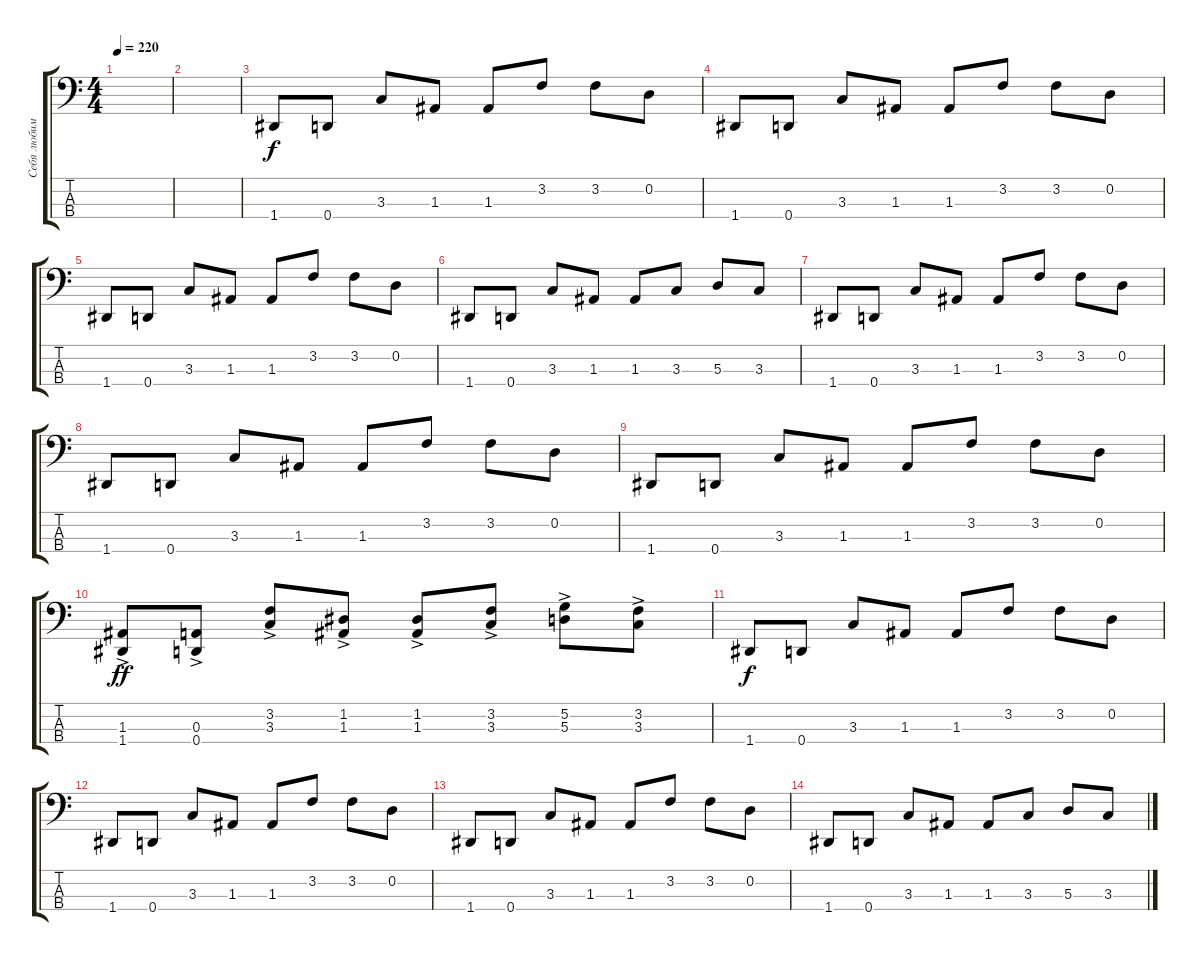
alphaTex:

\track ("Себя любимый" "Себя любим") {instrument electricbassfinger}
\staff {score tabs}
\tuning (G2 D2 A1 D1) {hide}
\ts (4 4)
\tempo 220
\clef f4
\ks c
|
|
1.4.8 0.4.8 3.3.8 1.3.8 1.3.8 3.2.8 3.2.8 0.2.8 |
1.4.8 0.4.8 3.3.8 1.3.8 1.3.8 3.2.8 3.2.8 0.2.8 |
1.4.8 0.4.8 3.3.8 1.3.8 1.3.8 3.2.8 3.2.8 0.2.8 |
1.4.8 0.4.8 3.3.8 1.3.8 1.3.8 3.3.8 5.3.8 3.3.8 |
1.4.8 0.4.8 3.3.8 1.3.8 1.3.8 3.2.8 3.2.8 0.2.8 |
1.4.8 0.4.8 3.3.8 1.3.8 1.3.8 3.2.8 3.2.8 0.2.8 |
1.4.8 0.4.8 3.3.8 1.3.8 1.3.8 3.2.8 3.2.8 0.2.8 |
(1.3 1.4{ac}).8{dy ff} (0.3 0.4{ac}).8 (3.2 3.3{ac}).8 (1.2 1.3{ac}).8 (1.2 1.3{ac}).8 (3.2 3.3{ac}).8 (5.2 5.3{ac}).8 (3.2 3.3{ac}).8 |
1.4.8{dy f} 0.4.8 3.3.8 1.3.8 1.3.8 3.2.8 3.2.8 0.2.8 |
1.4.8 0.4.8 3.3.8 1.3.8 1.3.8 3.2.8 3.2.8 0.2.8 |
1.4.8 0.4.8 3.3.8 1.3.8 1.3.8 3.2.8 3.2.8 0.2.8 |
1.4.8 0.4.8 3.3.8 1.3.8 1.3.8 3.3.8 5.3.8 3.3.8
